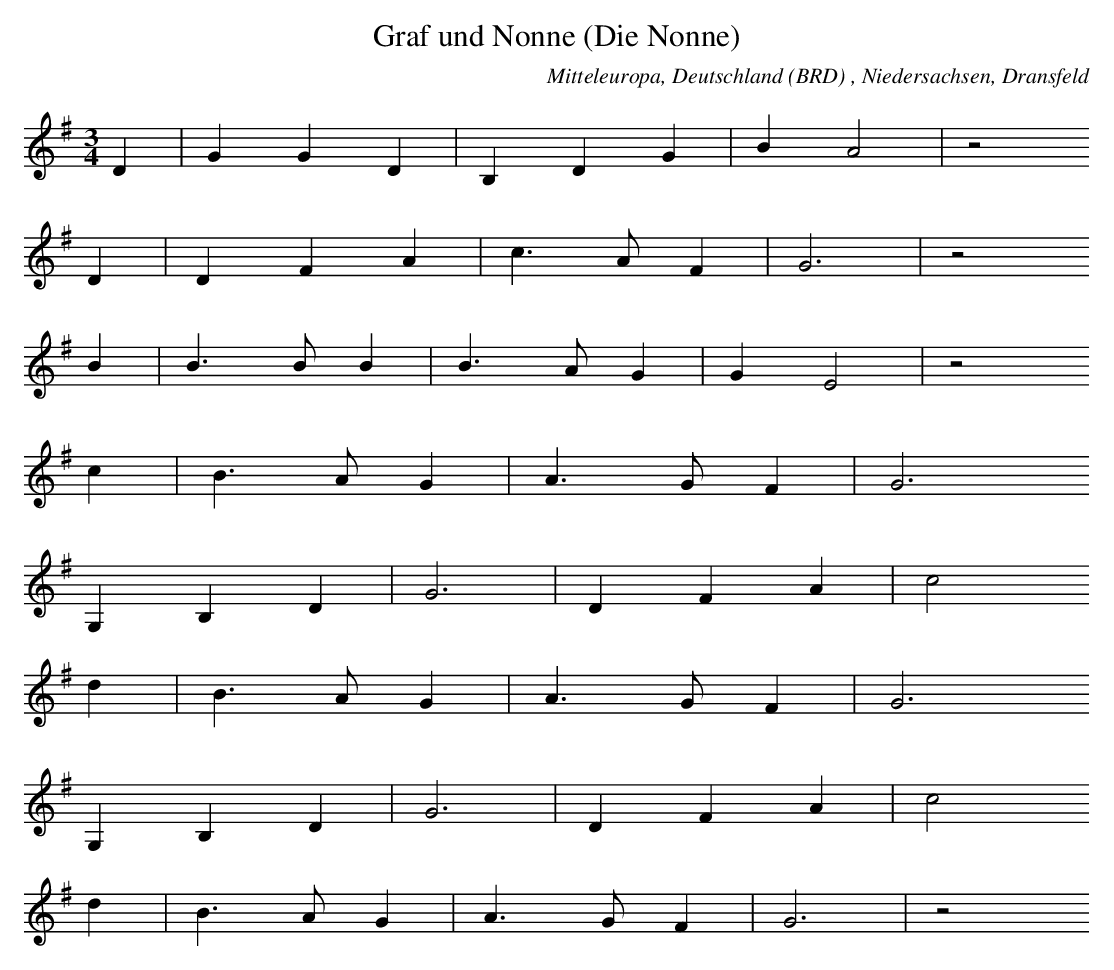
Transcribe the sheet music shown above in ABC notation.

X:1
T: Graf und Nonne (Die Nonne)
O: Mitteleuropa, Deutschland (BRD) , Niedersachsen, Dransfeld
M: 3/4
L: 1/8
K: G
D2 | G2G2D2 | B,2D2G2 | B2A4 | z4
D2 | D2F2A2 | c3AF2 | G6 | z4
B2 | B3BB2 | B3AG2 | G2E4 | z4
c2 | B3AG2 | A3GF2 | G6
G,2B,2D2 | G6 | D2F2A2 | c4
d2 | B3AG2 | A3GF2 | G6
G,2B,2D2 | G6 | D2F2A2 | c4
d2 | B3AG2 | A3GF2 | G6 | z4
